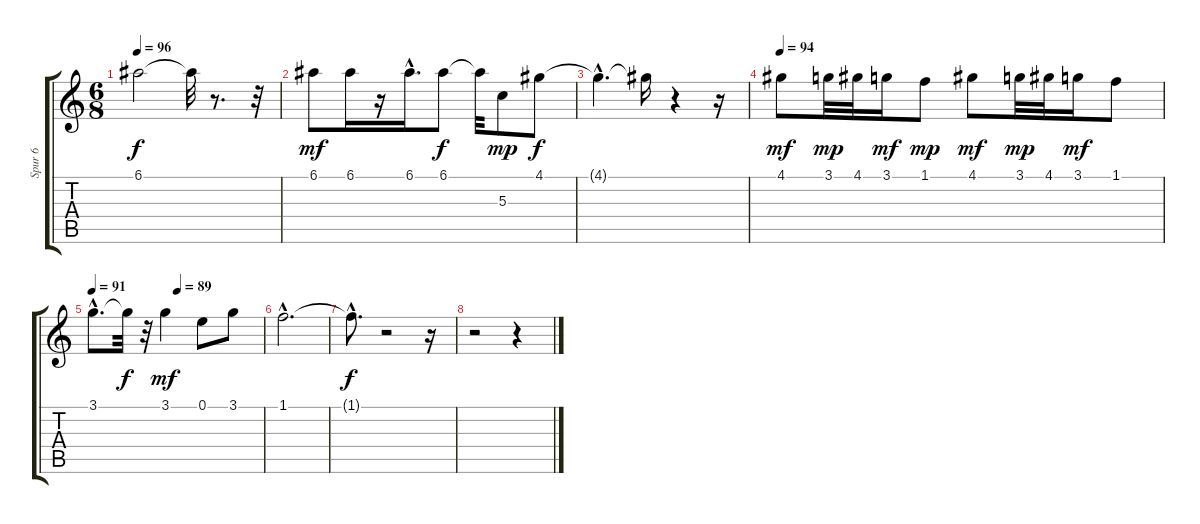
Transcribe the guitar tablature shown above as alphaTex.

\track ("Spur 6" "Spur 6") {instrument acousticguitarnylon}
\staff {score tabs}
\tuning (E4 B3 G3 D3 A2 E2) {hide}
\ts (6 8)
\tempo 96
\clef g2
\ks c
6.1{t}.2{dy f} 6.1{t}.32 r.8{d} r.32 |
6.1.8{dy mf} 6.1.16 r.16 6.1{hac}.16{d} 6.1.8{dy f} 6.1{t}.32 5.3.8{dy mp} 4.1.8{dy f} |
4.1{hac t}.4{d} 4.1{t}.16 r.4 r.16 |
\tempo 94
4.1.8{dy mf} 3.1.32{dy mp} 4.1.32 3.1.16{dy mf} 1.1.8{dy mp} 4.1.8{dy mf} 3.1.32{dy mp} 4.1.32 3.1.16{dy mf} 1.1.8 |
\tempo 91
\tempo (89 0.5)
3.1{hac}.8{d} 3.1{t}.32{dy f} r.32 3.1.4{dy mf} 0.1.8 3.1.8 |
1.1{hac}.2{d} |
1.1{hac t}.8{d dy f} r.2 r.16 |
r.2 r.4
